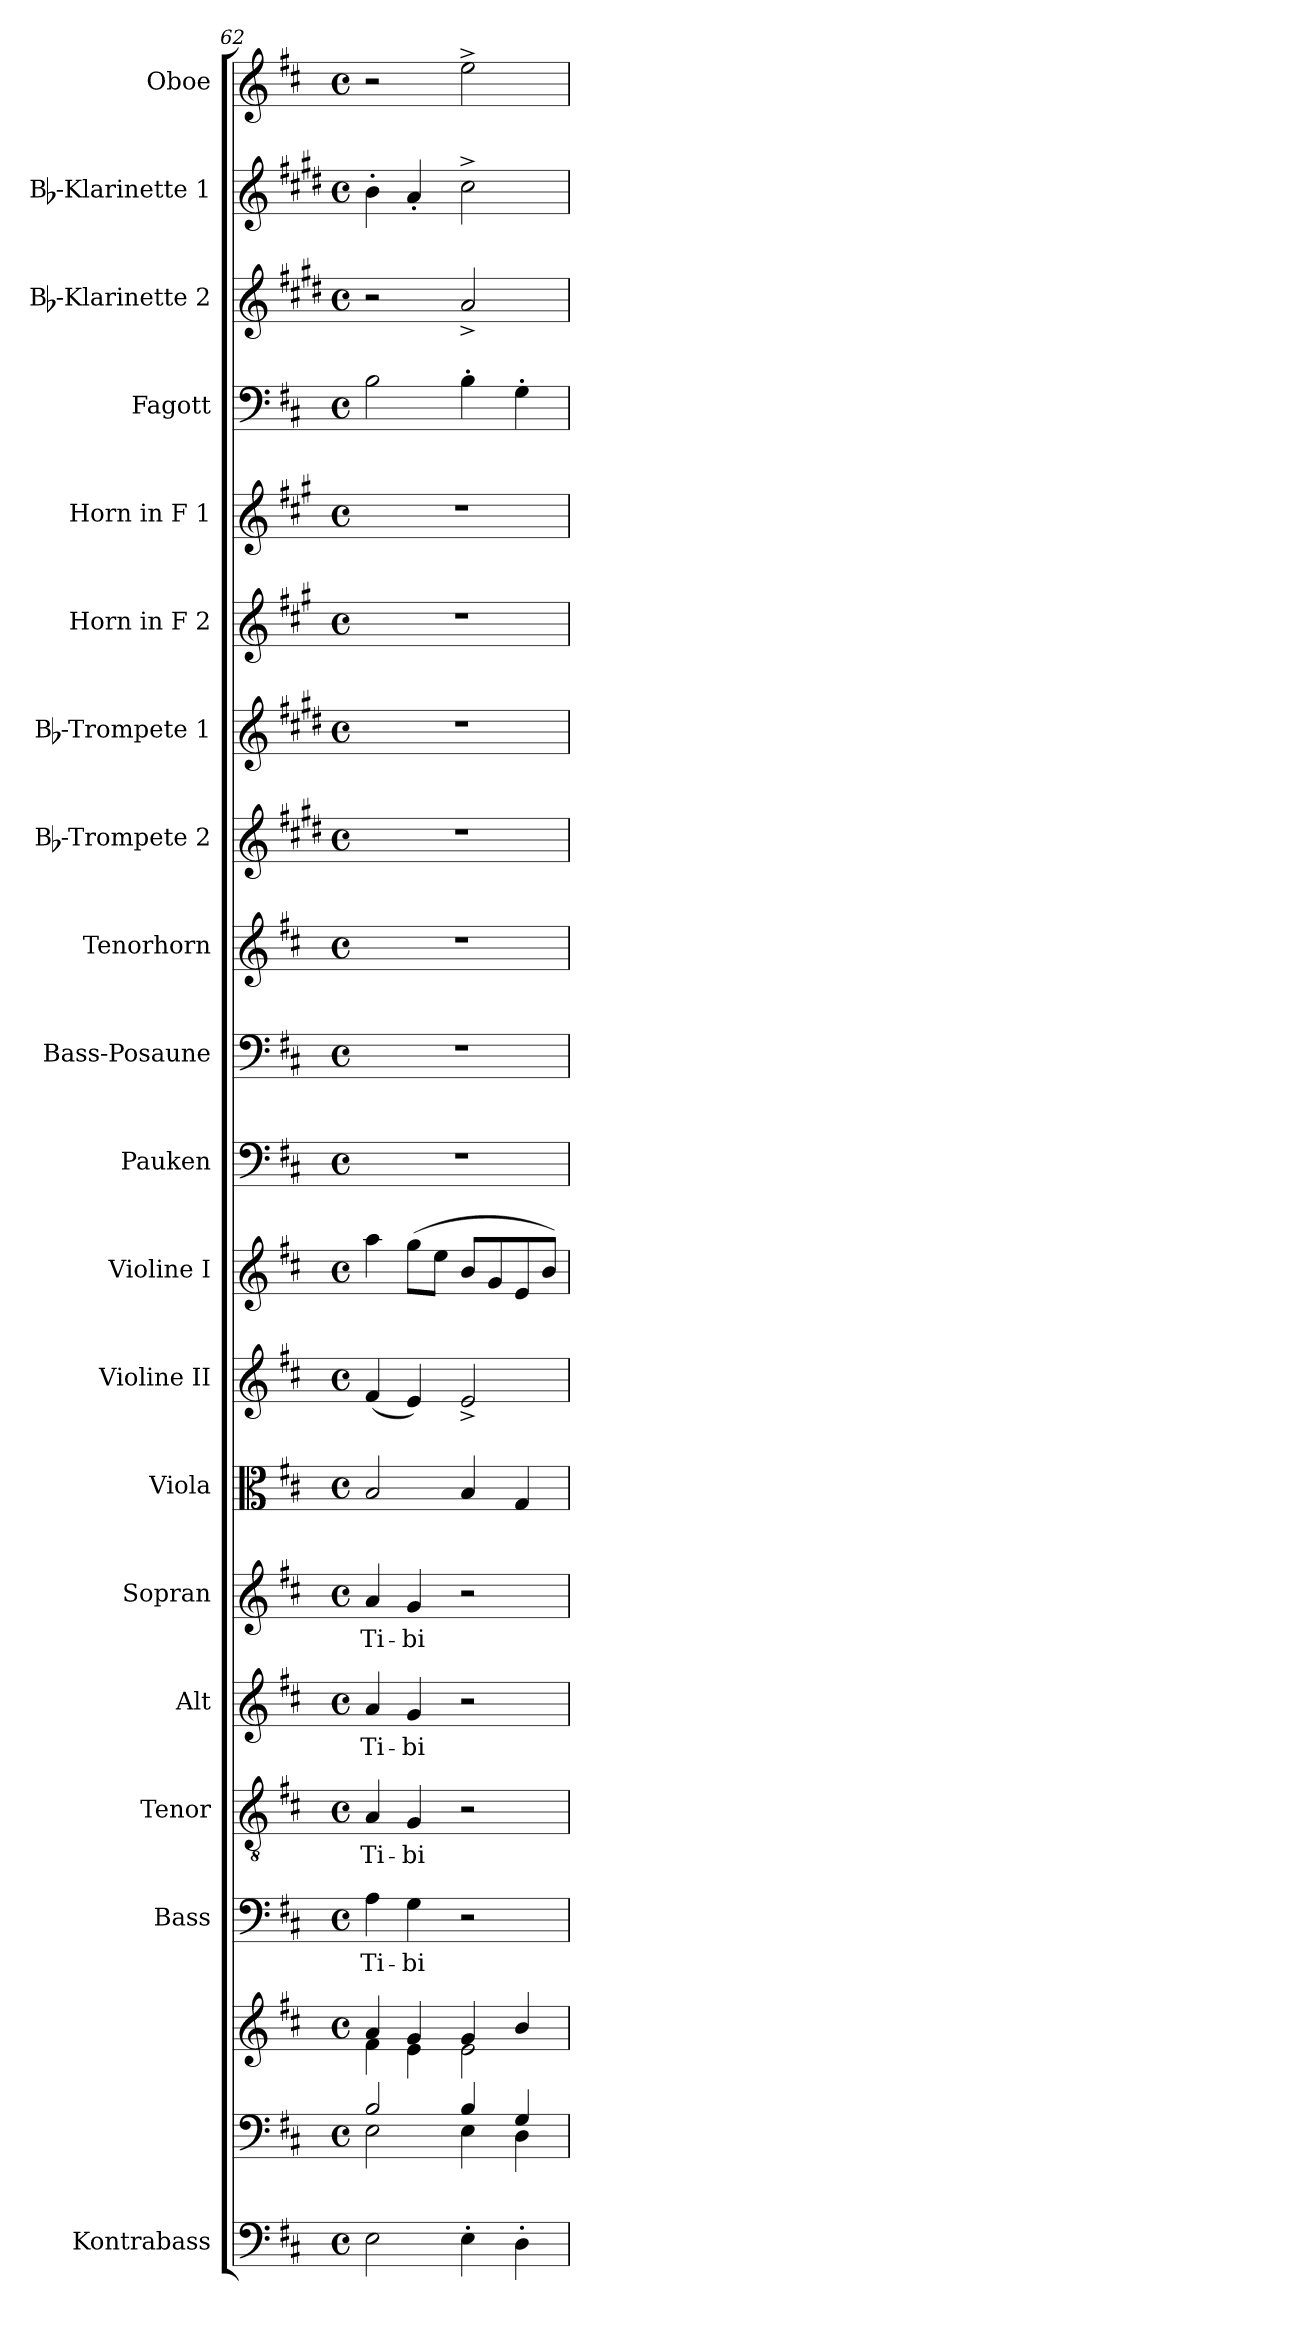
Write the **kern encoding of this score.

**kern	**kern	**kern	**kern	**text	**kern	**text	**kern	**text	**kern	**text	**kern	**kern	**kern	**kern	**kern	**kern	**kern	**kern	**kern	**kern	**kern	**kern	**kern	**kern
*part20	*part19	*part19	*part18	*part18	*part17	*part17	*part16	*part16	*part15	*part15	*part14	*part13	*part12	*part11	*part10	*part9	*part8	*part7	*part6	*part5	*part4	*part3	*part2	*part1
*staff21	*staff20	*staff19	*staff18	*staff18	*staff17	*staff17	*staff16	*staff16	*staff15	*staff15	*staff14	*staff13	*staff12	*staff11	*staff10	*staff9	*staff8	*staff7	*staff6	*staff5	*staff4	*staff3	*staff2	*staff1
*I"Kontrabass	*	*	*I"Bass	*	*I"Tenor	*	*I"Alt	*	*I"Sopran	*	*I"Viola	*I"Violine II	*I"Violine I	*I"Pauken	*I"Bass-Posaune	*I"Tenorhorn	*I"Bb-Trompete 2	*I"Bb-Trompete 1	*I"Horn in F 2	*I"Horn in F 1	*I"Fagott	*I"Bb-Klarinette 2	*I"Bb-Klarinette 1	*I"Oboe
*I'Kb.	*	*	*I'B.	*	*I'T.	*	*I'A.	*	*I'S.	*	*I'Vla.	*I'Vl. II	*I'Vl. I	*I'Pk.	*I'B. Pos.	*I'T. Hrn.	*I'Bb Trp. 2	*I'Bb Trp. 1	*	*	*I'Fg.	*I'Bb Kl. 2	*I'Bb Kl. 1	*I'Ob.
*clefF4	*clefF4	*clefG2	*clefF4	*	*clefGv2	*	*clefG2	*	*clefG2	*	*clefC3	*clefG2	*clefG2	*clefF4	*clefF4	*clefG2	*clefG2	*clefG2	*clefG2	*clefG2	*clefF4	*clefG2	*clefG2	*clefG2
*ITrd7c12	*	*	*	*	*	*	*	*	*	*	*	*	*	*	*	*ITrd8c14	*ITrd1c2	*ITrd1c2	*ITrd4c7	*ITrd4c7	*	*ITrd1c2	*ITrd1c2	*
*k[f#c#]	*k[f#c#]	*k[f#c#]	*k[f#c#]	*	*k[f#c#]	*	*k[f#c#]	*	*k[f#c#]	*	*k[f#c#]	*k[f#c#]	*k[f#c#]	*k[f#c#]	*k[f#c#]	*k[f#c#]	*k[f#c#]	*k[f#c#]	*k[f#c#]	*k[f#c#]	*k[f#c#]	*k[f#c#]	*k[f#c#]	*k[f#c#]
*D:	*D:	*D:	*D:	*	*D:	*	*D:	*	*D:	*	*D:	*D:	*D:	*D:	*D:	*D:	*D:	*D:	*D:	*D:	*D:	*D:	*D:	*D:
*M4/4	*M4/4	*M4/4	*M4/4	*	*M4/4	*	*M4/4	*	*M4/4	*	*M4/4	*M4/4	*M4/4	*M4/4	*M4/4	*M4/4	*M4/4	*M4/4	*M4/4	*M4/4	*M4/4	*M4/4	*M4/4	*M4/4
*met(c)	*met(c)	*met(c)	*met(c)	*	*met(c)	*	*met(c)	*	*met(c)	*	*met(c)	*met(c)	*met(c)	*met(c)	*met(c)	*met(c)	*met(c)	*met(c)	*met(c)	*met(c)	*met(c)	*met(c)	*met(c)	*met(c)
=62	=62	=62	=62	=62	=62	=62	=62	=62	=62	=62	=62	=62	=62	=62	=62	=62	=62	=62	=62	=62	=62	=62	=62	=62
*	*^	*^	*	*	*	*	*	*	*	*	*	*	*	*	*	*	*	*	*	*	*	*	*	*
!	!	!	!	!	!	!LO:LY:b	!	!LO:LY:b	!	!LO:LY:b	!	!LO:LY:b	!	!	!	!	!	!	!	!	!	!	!	!	!	!
2EE\	2B/	2E\	4a/	4f#\	4A\	Ti-	4A/	Ti-	4a/	Ti-	4a/	Ti-	2B/	(<4f#/	4aa\	1r	1r	1r	1r	1r	1r	1r	2B\	2r	4a'>\	2r
!	!	!	!	!	!	!LO:LY:b	!	!LO:LY:b	!	!LO:LY:b	!	!LO:LY:b	!	!	!	!	!	!	!	!	!	!	!	!	!	!
.	.	.	4g/	4e\	4G\	-bi	4G/	-bi	4g/	-bi	4g/	-bi	.	4e/)	(>8gg\L	.	.	.	.	.	.	.	.	.	4g'</	.
.	.	.	.	.	.	.	.	.	.	.	.	.	.	.	8ee\J	.	.	.	.	.	.	.	.	.	.	.
4EE'>\	4B/	4E\	4g/	2e\	2r	.	2r	.	2r	.	2r	.	4B/	2e^</	8b/L	.	.	.	.	.	.	.	4B'>\	2g^</	2b^>\	2ee^>\
.	.	.	.	.	.	.	.	.	.	.	.	.	.	.	8g/	.	.	.	.	.	.	.	.	.	.	.
4DD'>\	4G/	4D\	4b/	.	.	.	.	.	.	.	.	.	4G/	.	8e/	.	.	.	.	.	.	.	4G'>\	.	.	.
.	.	.	.	.	.	.	.	.	.	.	.	.	.	.	8b/J)	.	.	.	.	.	.	.	.	.	.	.
*	*v	*v	*	*	*	*	*	*	*	*	*	*	*	*	*	*	*	*	*	*	*	*	*	*	*	*
*	*	*v	*v	*	*	*	*	*	*	*	*	*	*	*	*	*	*	*	*	*	*	*	*	*	*
=	=	=	=	=	=	=	=	=	=	=	=	=	=	=	=	=	=	=	=	=	=	=	=	=
*-	*-	*-	*-	*-	*-	*-	*-	*-	*-	*-	*-	*-	*-	*-	*-	*-	*-	*-	*-	*-	*-	*-	*-	*-
